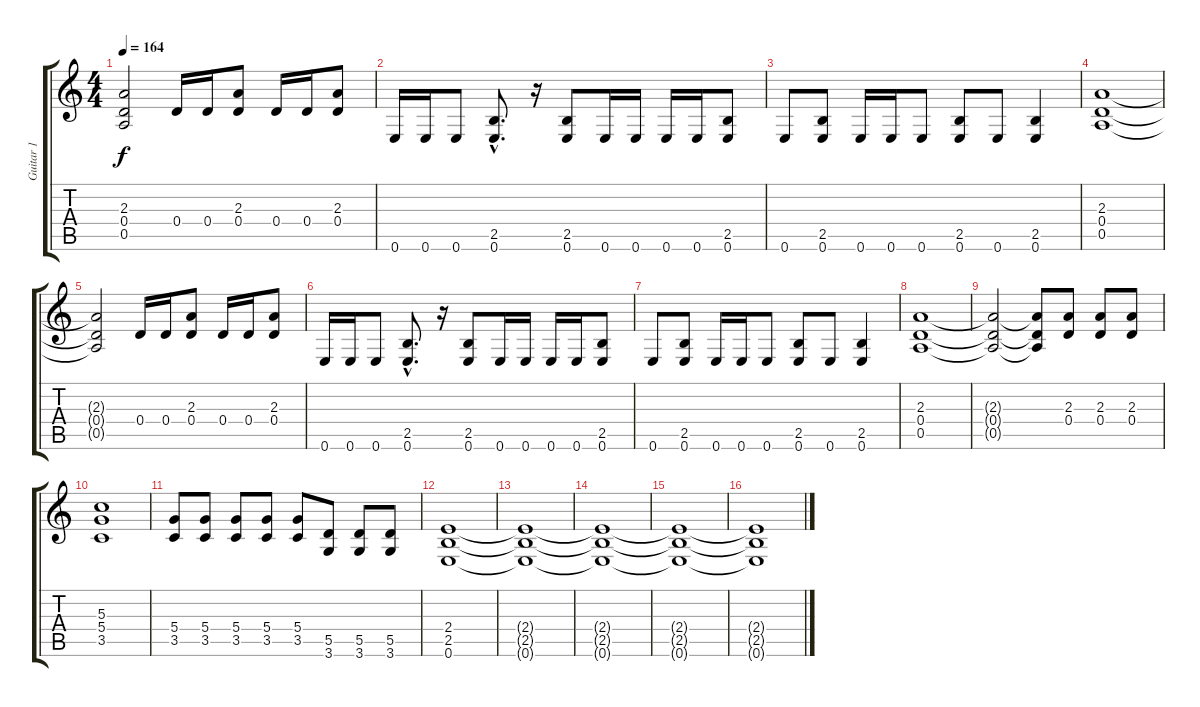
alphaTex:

\track ("Guitar 1" "Guitar 1") {instrument overdrivenguitar}
\staff {score tabs}
\tuning (E4 B3 G3 D3 A2 E2) {hide}
\ts (4 4)
\tempo 164
\clef g2
\ks c
(2.3{t} 0.4{t} 0.5{t}).2{dy f} 0.4.16 0.4.16 (2.3 0.4).8 0.4.16 0.4.16 (2.3 0.4).8 |
0.6.16 0.6.16 0.6.8 (2.5{hac} 0.6{hac}).8{d} r.16 (2.5 0.6).8 0.6.16 0.6.16 0.6.16 0.6.16 (2.5 0.6).8 |
0.6.8 (2.5 0.6).8 0.6.16 0.6.16 0.6.8 (2.5 0.6).8 0.6.8 (2.5 0.6).4 |
(2.3 0.4 0.5).1 |
(2.3{t} 0.4{t} 0.5{t}).2 0.4.16 0.4.16 (2.3 0.4).8 0.4.16 0.4.16 (2.3 0.4).8 |
0.6.16 0.6.16 0.6.8 (2.5{hac} 0.6{hac}).8{d} r.16 (2.5 0.6).8 0.6.16 0.6.16 0.6.16 0.6.16 (2.5 0.6).8 |
0.6.8 (2.5 0.6).8 0.6.16 0.6.16 0.6.8 (2.5 0.6).8 0.6.8 (2.5 0.6).4 |
(2.3 0.4 0.5).1 |
(2.3{t} 0.4{t} 0.5{t}).2 (2.3{t} 0.4{t} 0.5{t}).8 (2.3 0.4).8 (2.3 0.4).8 (2.3 0.4).8 |
(5.3 5.4 3.5).1 |
(5.4 3.5).8 (5.4 3.5).8 (5.4 3.5).8 (5.4 3.5).8 (5.4 3.5).8 (5.5 3.6).8 (5.5 3.6).8 (5.5 3.6).8 |
(2.4 2.5 0.6).1 |
(2.4{t} 2.5{t} 0.6{t}).1 |
(2.4{t} 2.5{t} 0.6{t}).1 |
(2.4{t} 2.5{t} 0.6{t}).1 |
(2.4{t} 2.5{t} 0.6{t}).1
